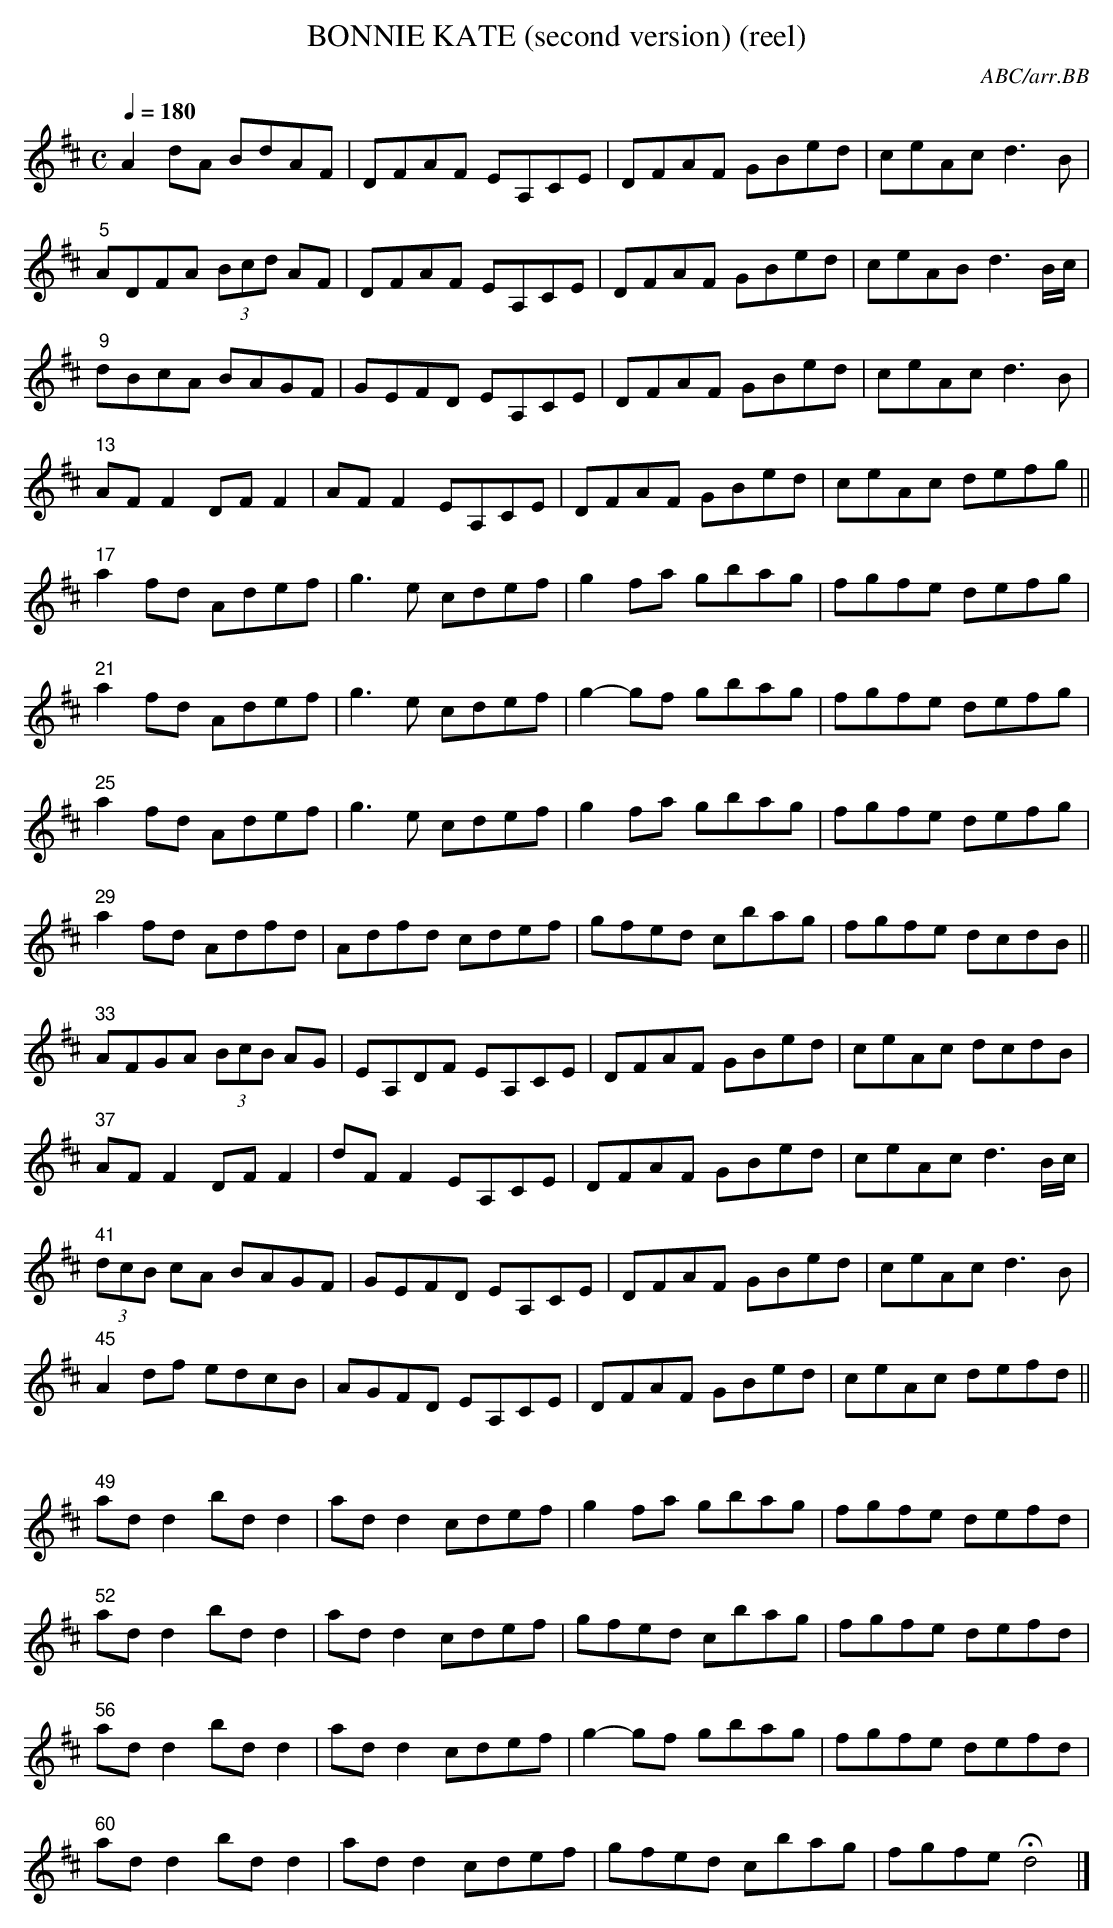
X:1
T:BONNIE KATE (second version) (reel)
C:ABC/arr.BB
M:C
Q:1/4=180
K:D
A2dA BdAF|DFAF EA,CE|DFAF GBed|ceAc d3B|
"5"ADFA (3Bcd AF|DFAF EA,CE|DFAF GBed|ceAB d3 B/c/|
"9"dBcA BAGF|GEFD EA,CE| DFAF GBed|ceAc d3B|
"13"AF F2 DF F2|AF F2 EA,CE|DFAF GBed|ceAc defg||
"17"a2 fd Adef|g3e cdef|g2fa gbag|fgfe defg|
"21"a2 fd Adef|g3e cdef|g2-gf gbag|fgfe defg|
"25"a2 fd Adef|g3e cdef|g2fa gbag|fgfe defg|
"29"a2 fd Adfd|Adfd cdef|gfed cbag|fgfe dcdB||
"33"AFGA (3BcB AG|EA,DF EA,CE|DFAF GBed|ceAc dcdB|
"37"AF F2 DF F2|dF F2 EA,CE|DFAF GBed|ceAc d3 B/c/|
"41"(3dcB cA BAGF|GEFD EA,CE|DFAF GBed|ceAc d3B|
"45"A2 df edcB|AGFD EA,CE|DFAF GBed|ceAc defd||
"49"ad d2 bd d2|ad d2 cdef|g2fa gbag|fgfe defd|
"52"ad d2 bd d2|ad d2 cdef|gfed cbag|fgfe defd|
"56"ad d2 bd d2|ad d2 cdef|g2-gf gbag|fgfe defd|
"60"ad d2 bd d2|ad d2 cdef|gfed cbag|fgfe Hd4|]
